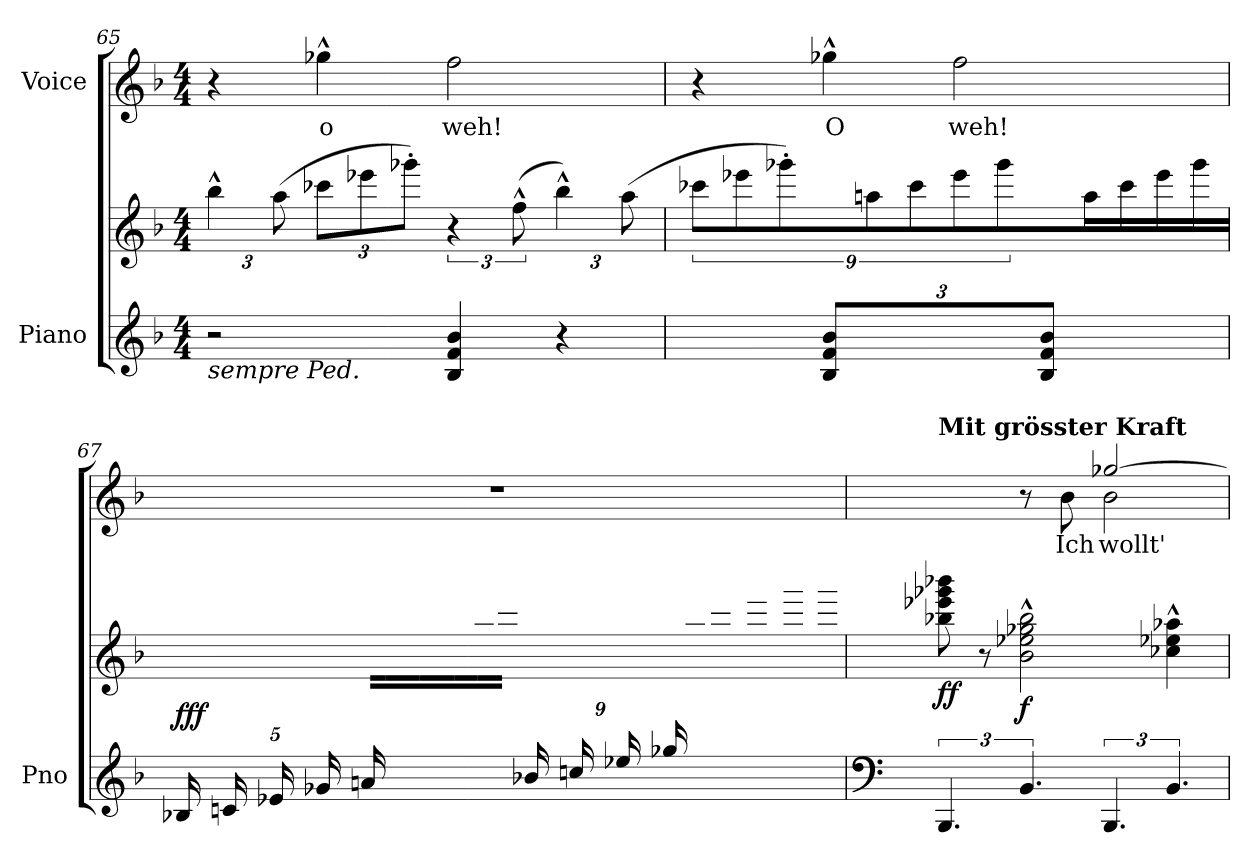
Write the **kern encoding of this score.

**kern	**kern	**dynam	**kern	**text
*part2	*part2	*part2	*part1	*part1
*staff3	*staff2	*staff2/3	*staff1	*staff1
*I"Piano	*	*	*I"Voice	*
*I'Pno	*	*	*	*
!!LO:PB:g=z
*clefG2	*clefG2	*	*clefG2	*
*k[b-]	*k[b-]	*	*k[b-]	*
*M4/4	*M4/4	*	*M4/4	*
*	*Xbrackettup	*	*	*
=65	=65	=65	=65	=65
!LO:TX:b:i:t=sempre Ped.	!	!	!	!
2r	6bb-^^\	.	4r	.
.	(12aa\	.	.	.
*	*brackettup	*	*	*
!	!	!	!	!LO:LY:b
.	12ccc-X\L	.	4gg-X^^\	o
.	12eee-X\	.	.	.
.	12ggg-X'\J)	.	.	.
!	!	!	!	!LO:LY:b
4B-/ 4f/ 4b-/	6r	.	2ff\	weh!
.	(12ff^^\	.	.	.
*	*Xbrackettup	*	*	*
4r	6bb-^^\)	.	.	.
.	(12aa\	.	.	.
=66	=66	=66	=66	=66
*^	*	*	*	*
*	*	*brackettup	*	*	*
4ryy	1ryy	12ccc-X\L	.	4r	.
.	.	12eee-X\	.	.	.
.	.	12ggg-X'\J)	.	.	.
*Xbrackettup	*	*	*	*	*
!	!	!	!	!	!LO:LY:b
12B-/ 12f/ 12b-/L	.	12ryy	.	4gg-X^^\	O
3ryy	.	12aan\	.	.	.
.	.	12ccc-\J	.	.	.
*	*	*Xbrackettup	*	*	*
!	!	!	!	!	!LO:LY:b
.	.	12eee-\L	.	2ff\	weh!
.	.	12ggg-\	.	.	.
12B-/ 12f/ 12b-/J	.	12ryy	.	.	.
4ryy	.	16aa\LL	.	.	.
.	.	16ccc-\	.	.	.
.	.	16eee-\	.	.	.
.	.	16ggg-\JJ	.	.	.
!!LO:LB:g=z
=67	=67	=67	=67	=67	=67
!	!	!	!LO:DY:b	!	!
(20B-X/LL	1ryy	4ryy	fff	1r	.
20cn/	.	.	.	.	.
20e-X/	.	.	.	.	.
20g-X/	.	.	.	.	.
20an/	.	.	.	.	.
4ryy	.	20cc\	.	.	.
.	.	20ee-X\	.	.	.
.	.	20gg-X\	.	.	.
.	.	20aa\	.	.	.
.	.	20ccc\JJ)	.	.	.
(18b-X/LL	.	9%2ryy	.	.	.
18ccn/	.	.	.	.	.
18ee-X/	.	.	.	.	.
18gg-X/	.	.	.	.	.
18%5ryy	.	18aa\	.	.	.
.	.	18ccc\	.	.	.
.	.	18eee-X\	.	.	.
.	.	18ggg-X\	.	.	.
.	.	18aaan\JJ)	.	.	.
*v	*v	*	*	*	*
!!LO:LB:g=z
=68	=68	=68	=68	=68
*clefF4	*	*	*	*
*brackettup	*	*	*	*
*	*	*	*^	*
!	!	!	!LO:TX:a:B:t=Mit grösster Kraft	!	!
!	!	!LO:DY:b	!	!	!
6.BBB-/	8bb-X\ 8eee-X\ 8ggg-X\ 8bbb-X\	ff	4ryy	4ryy	.
.	8r	.	.	.	.
!	!	!LO:DY:b	!	!	!
6.BB-/	2b-\^^ 2ee-X\^^ 2gg-X\^^ 2bb-\^^	f	8r	4ryy	.
!	!	!	!	!	!LO:LY:b
.	.	.	8b-\	.	Ich
!	!	!	!	!	!LO:LY:b
6.BBB-/	.	.	[2gg-X/	2b-\	wollt'
6.BB-/	4cc-X\^^ 4ee-X\^^ 4aa-X\^^	.	.	.	.
*	*	*	*v	*v	*
=	=	=	=	=
*-	*-	*-	*-	*-
